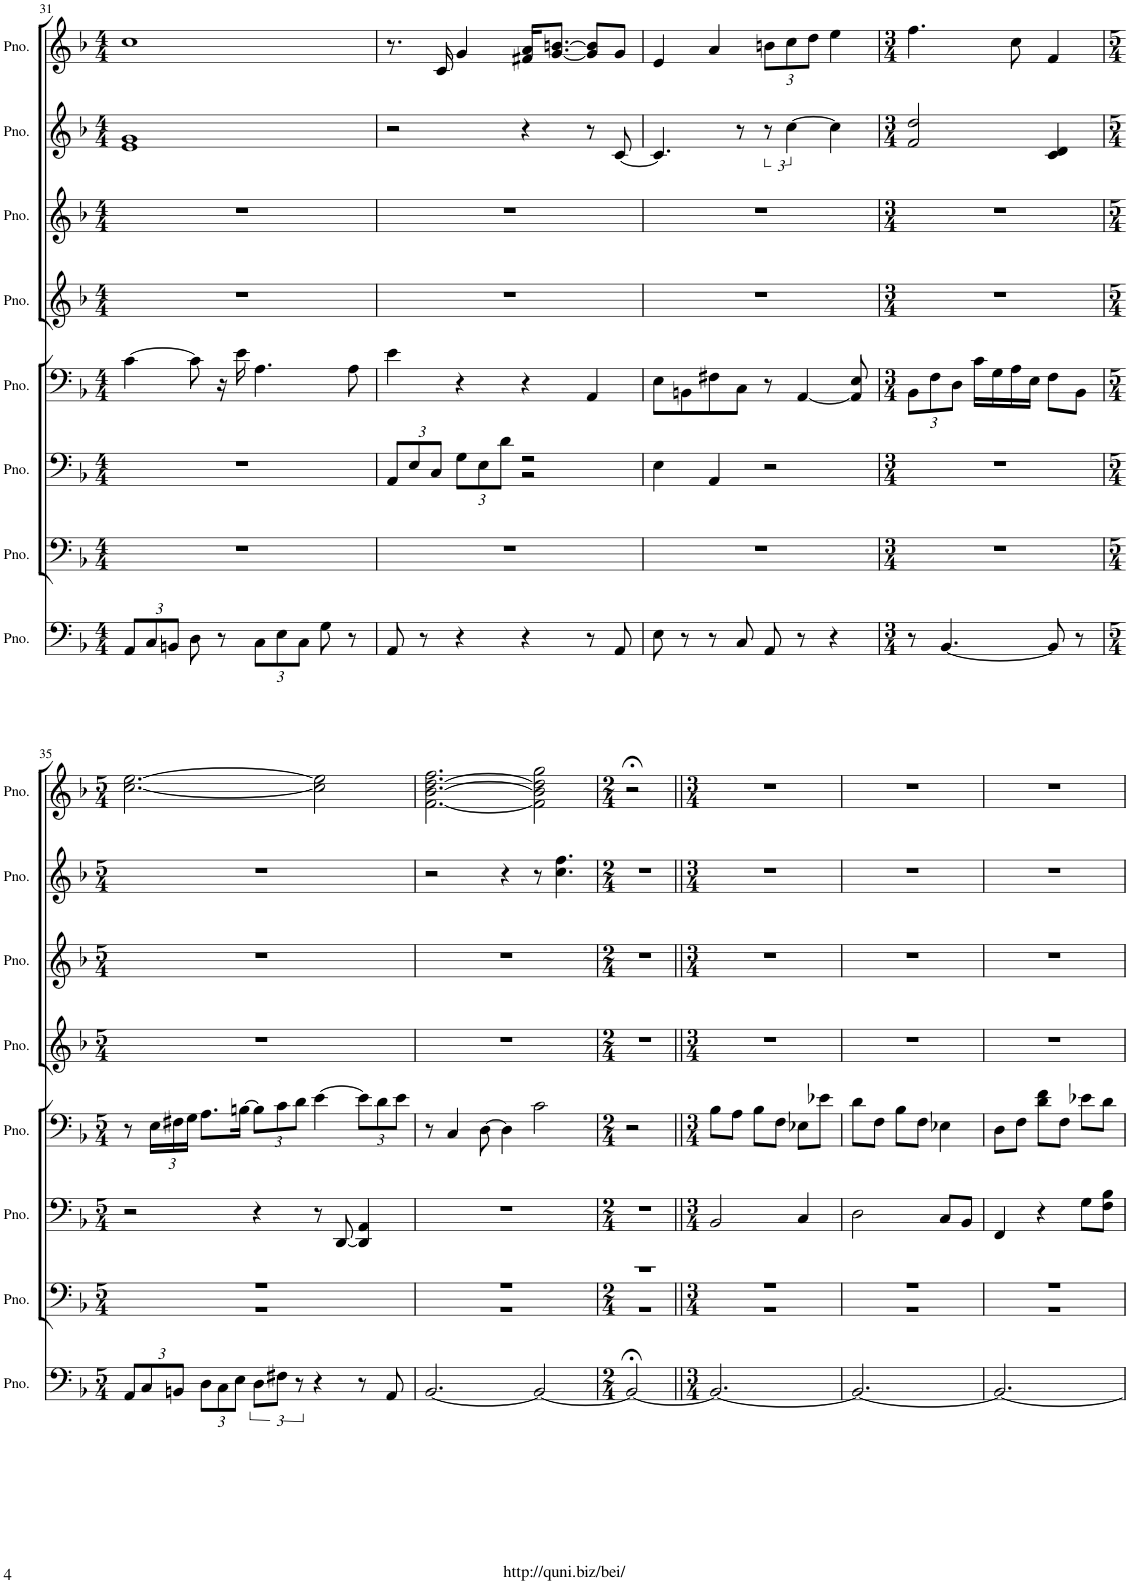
**kern	**kern	**kern	**kern	**kern	**kern	**kern	**kern
*part8	*part7	*part6	*part5	*part4	*part3	*part2	*part1
*staff8	*staff7	*staff6	*staff5	*staff4	*staff3	*staff2	*staff1
*I"Piano	*I"Piano	*I"Piano	*I"Piano	*I"Piano	*I"Piano	*I"Piano	*I"Piano
*I'Pno.	*I'Pno.	*I'Pno.	*I'Pno.	*I'Pno.	*I'Pno.	*I'Pno.	*I'Pno.
!!LO:PB:g=z
*clefF4	*clefF4	*clefF4	*clefF4	*clefG2	*clefG2	*clefG2	*clefG2
*k[b-]	*k[b-]	*k[b-]	*k[b-]	*k[b-]	*k[b-]	*k[b-]	*k[b-]
*M4/4	*M4/4	*M4/4	*M4/4	*M4/4	*M4/4	*M4/4	*M4/4
*Xbrackettup	*	*	*	*	*	*	*
=31	=31	=31	=31	=31	=31	=31	=31
12AA/L	1r	1r	[4c\	1r	1r	1e 1g	1cc
12C/	.	.	.	.	.	.	.
12BBn/J	.	.	.	.	.	.	.
8D\	.	.	8c\]	.	.	.	.
8r	.	.	16r	.	.	.	.
.	.	.	16e\	.	.	.	.
12C\L	.	.	4.A\	.	.	.	.
12E\	.	.	.	.	.	.	.
12C\J	.	.	.	.	.	.	.
8G\	.	.	.	.	.	.	.
8r	.	.	8A\	.	.	.	.
=32	=32	=32	=32	=32	=32	=32	=32
*	*	*Xbrackettup	*	*	*	*	*
*	*	*^	*	*	*	*	*
8AA/	1r	12AA/L	2ryy	4e\	1r	1r	2r	8.r
.	.	12E/	.	.	.	.	.	.
8r	.	.	.	.	.	.	.	.
.	.	12C/J	.	.	.	.	.	.
.	.	.	.	.	.	.	.	16c/
4r	.	12G\L	.	4r	.	.	.	4g/
.	.	12E\	.	.	.	.	.	.
.	.	12d\J	.	.	.	.	.	.
4r	.	2r	2r	4r	.	.	4r	16f#X/ 16a/KL
.	.	.	.	.	.	.	.	[8.g/ [8.bn/J
8r	.	.	.	4AA/	.	.	8r	8g/] 8b/]L
8AA/	.	.	.	.	.	.	[8c/	8g/J
*	*	*v	*v	*	*	*	*	*
=33	=33	=33	=33	=33	=33	=33	=33
8E\	1r	4E\	8E\L	1r	1r	4.c/]	4e/
8r	.	.	8BBn\	.	.	.	.
8r	.	4AA/	8F#X\	.	.	.	4a/
8C/	.	.	8C\J	.	.	8r	.
*	*	*	*	*	*	*	*Xbrackettup
8AA/	.	2r	8r	.	.	12r	12bn\L
.	.	.	.	.	.	[6cc\	12cc\
8r	.	.	[4AA/	.	.	.	.
.	.	.	.	.	.	.	12dd\J
4r	.	.	.	.	.	4cc\]	4ee\
.	.	.	8AA/] 8E/	.	.	.	.
=34	=34	=34	=34	=34	=34	=34	=34
*M3/4	*M3/4	*M3/4	*M3/4	*M3/4	*M3/4	*M3/4	*M3/4
*	*	*	*Xbrackettup	*	*	*	*
8r	2.r	2.r	12BB-\L	2.r	2.r	2f/ 2dd/	4.ff\
.	.	.	12F\	.	.	.	.
[4.BB-/	.	.	.	.	.	.	.
.	.	.	12D\J	.	.	.	.
.	.	.	16c\LL	.	.	.	.
.	.	.	16G\	.	.	.	.
.	.	.	16A\	.	.	.	8cc\
.	.	.	16E\JJ	.	.	.	.
8BB-/]	.	.	8F\L	.	.	4c/ 4d/	4f/
8r	.	.	8BB-\J	.	.	.	.
!!LO:LB:g=z
=35	=35	=35	=35	=35	=35	=35	=35
*M5/4	*M5/4	*M5/4	*M5/4	*M5/4	*M5/4	*M5/4	*M5/4
*	*^	*	*	*	*	*	*
12AA/L	4%5r	4%5r	2r	8r	4%5r	4%5r	4%5r	[2.cc\ [2.ee\
12C/	.	.	.	.	.	.	.	.
.	.	.	.	24E\LL	.	.	.	.
12BBn/J	.	.	.	24F#X\	.	.	.	.
.	.	.	.	24G\JJ	.	.	.	.
12D\L	.	.	.	8.A\L	.	.	.	.
12C\	.	.	.	.	.	.	.	.
12E\J	.	.	.	.	.	.	.	.
.	.	.	.	[16Bn\Jk	.	.	.	.
*brackettup	*	*	*	*	*	*	*	*
12D\L	.	.	4r	12B\L]	.	.	.	.
12F#X\J	.	.	.	12c\	.	.	.	.
12r	.	.	.	12d\J	.	.	.	.
4r	.	.	8r	[4e\	.	.	.	2cc\] 2ee\]
.	.	.	[8DD/	.	.	.	.	.
8r	.	.	4DD/] 4AA/	12e\L]	.	.	.	.
.	.	.	.	12d\	.	.	.	.
8AA/	.	.	.	.	.	.	.	.
.	.	.	.	12e\J	.	.	.	.
=36	=36	=36	=36	=36	=36	=36	=36	=36
[2.BB-/	4%5r	4%5r	4%5r	8r	4%5r	4%5r	2r	[2.f\ [2.b-\ [2.dd\ 2.ff\
.	.	.	.	4C/	.	.	.	.
.	.	.	.	[8D\	.	.	.	.
.	.	.	.	4D\]	.	.	4r	.
2BB-/_	.	.	.	2c\	.	.	8r	2f\] 2b-\] 2dd\] 2gg\
.	.	.	.	.	.	.	4.cc\ 4.ff\	.
=37	=37	=37	=37	=37	=37	=37	=37	=37
*M2/4	*M2/4	*	*M2/4	*M2/4	*M2/4	*M2/4	*M2/4	*M2/4
2BB-;</_	2r	2r	2r	2r	2r	2r	2r	2r;<
=38||	=38||	=38||	=38||	=38||	=38||	=38||	=38||	=38||
*M3/4	*M3/4	*	*M3/4	*M3/4	*M3/4	*M3/4	*M3/4	*M3/4
2.BB-/_	2.r	2.r	2BB-/	8B-\L	2.r	2.r	2.r	2.r
.	.	.	.	8A\J	.	.	.	.
.	.	.	.	8B-\L	.	.	.	.
.	.	.	.	8F\J	.	.	.	.
.	.	.	4C/	8E-X\L	.	.	.	.
.	.	.	.	8e-X\J	.	.	.	.
=39	=39	=39	=39	=39	=39	=39	=39	=39
2.BB-/_	2.r	2.r	2D\	8d\L	2.r	2.r	2.r	2.r
.	.	.	.	8F\J	.	.	.	.
.	.	.	.	8B-\L	.	.	.	.
.	.	.	.	8F\J	.	.	.	.
.	.	.	8C/L	4E-X\	.	.	.	.
.	.	.	8BB-/J	.	.	.	.	.
=40	=40	=40	=40	=40	=40	=40	=40	=40
2.BB-/_	2.r	2.r	4FF/	8D\L	2.r	2.r	2.r	2.r
.	.	.	.	8F\J	.	.	.	.
.	.	.	4r	8d\ 8f\L	.	.	.	.
.	.	.	.	8F\J	.	.	.	.
.	.	.	8G\L	8e-X\L	.	.	.	.
.	.	.	8F\ 8B-\J	8d\J	.	.	.	.
*	*v	*v	*	*	*	*	*	*
=	=	=	=	=	=	=	=
*-	*-	*-	*-	*-	*-	*-	*-
